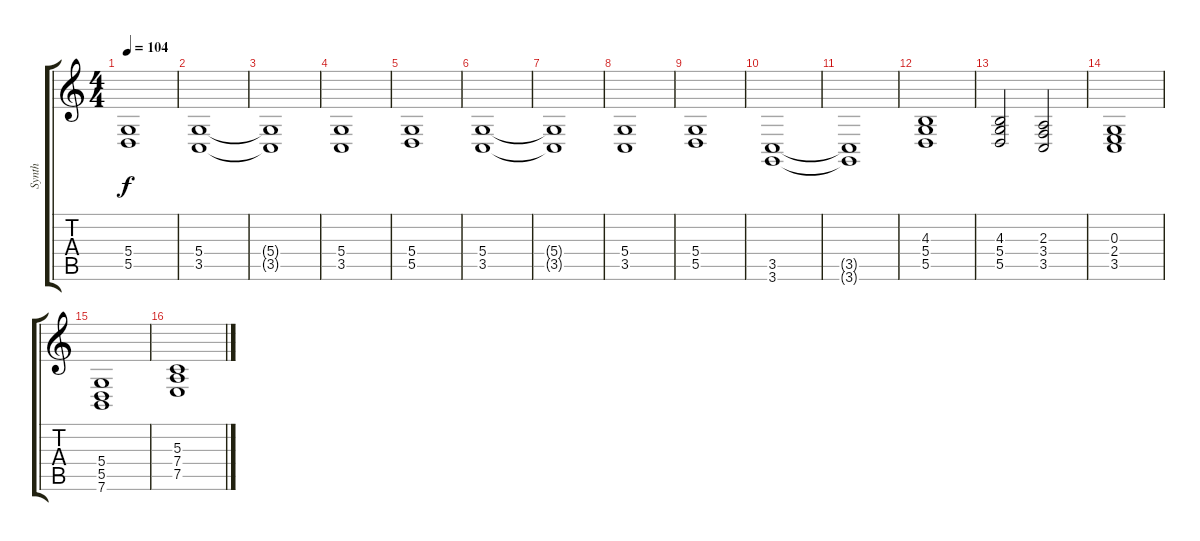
\track ("Synth" "Synth") {instrument pad5bowed}
\staff {score tabs}
\tuning (E4 B3 G3 D3 A2 E2) {hide}
\ts (4 4)
\tempo 104
\clef g2
\ks c
(5.4 5.5).1{dy f} |
(5.4 3.5).1 |
(5.4{t} 3.5{t}).1 |
(5.4 3.5).1 |
(5.4 5.5).1 |
(5.4 3.5).1 |
(5.4{t} 3.5{t}).1 |
(5.4 3.5).1 |
(5.4 5.5).1 |
(3.5 3.6).1 |
(3.5{t} 3.6{t}).1 |
(4.3 5.4 5.5).1 |
(4.3 5.4 5.5).2 (2.3 3.4 3.5).2 |
(0.3 2.4 3.5).1 |
(5.4 5.5 7.6).1 |
(5.3 7.4 7.5).1
